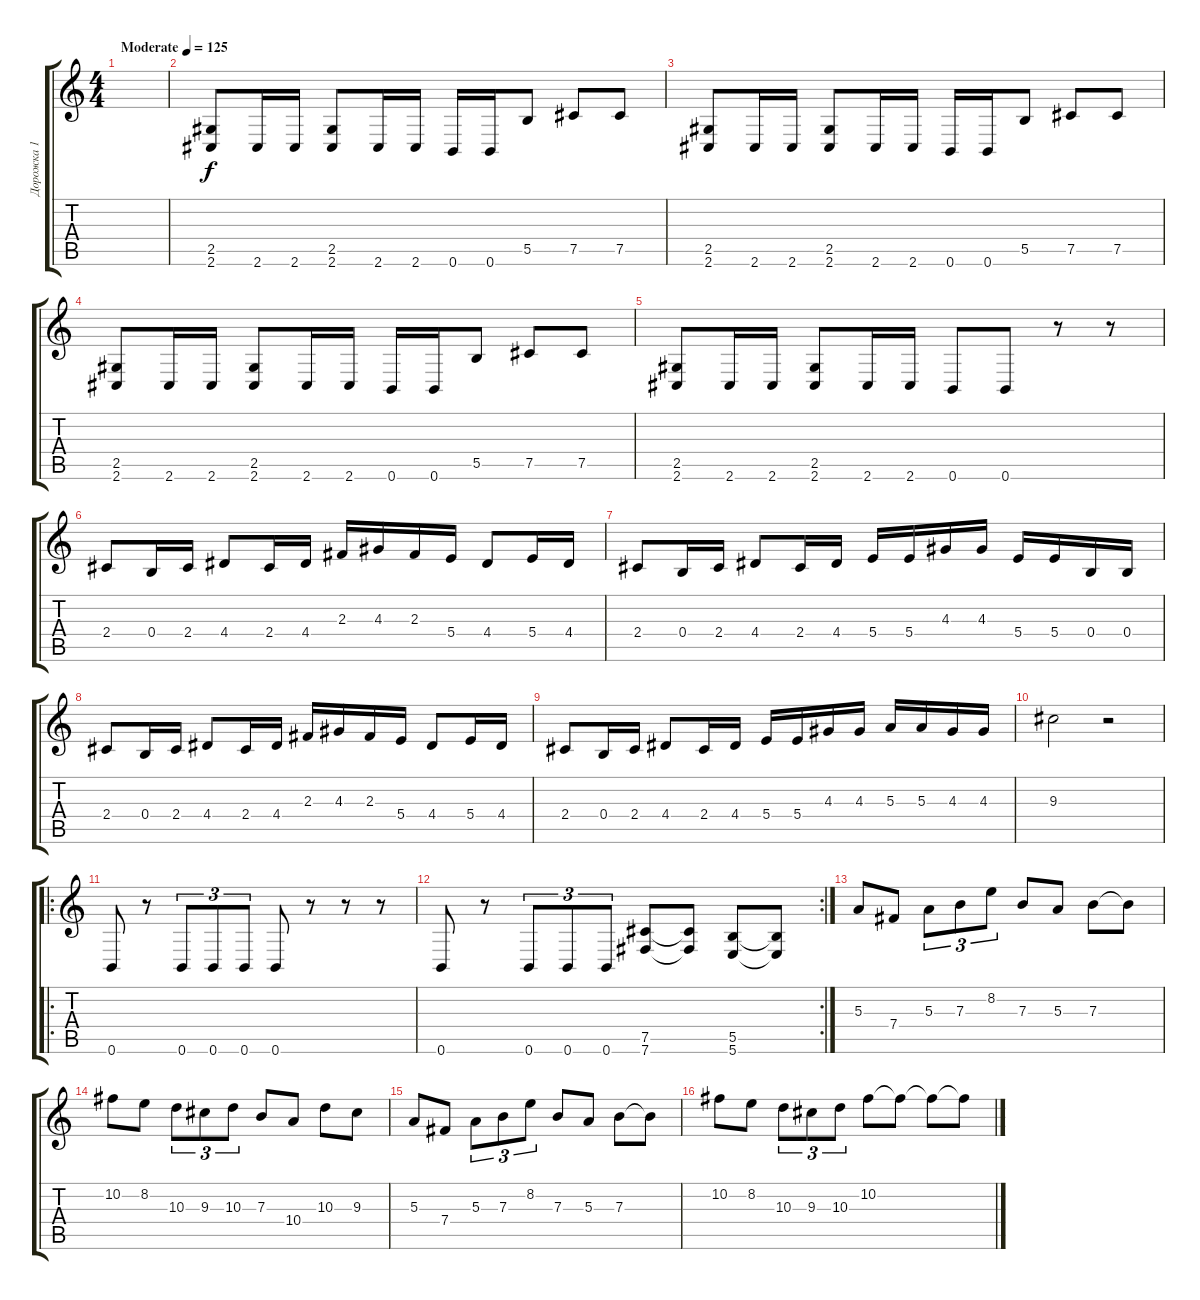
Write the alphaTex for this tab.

\track ("Дорожка 1" "Дорожка 1") {instrument distortionguitar}
\staff {score tabs}
\tuning (Db4 Ab3 E3 B2 Gb2 B1) {hide}
\ts (4 4)
\tempo (125 "Moderate")
\clef g2
\ks c
|
(2.5 2.6).8 2.6.16 2.6.16 (2.5 2.6).8 2.6.16 2.6.16 0.6.16 0.6.16 5.5.8 7.5.8 7.5.8 |
(2.5 2.6).8 2.6.16 2.6.16 (2.5 2.6).8 2.6.16 2.6.16 0.6.16 0.6.16 5.5.8 7.5.8 7.5.8 |
(2.5 2.6).8 2.6.16 2.6.16 (2.5 2.6).8 2.6.16 2.6.16 0.6.16 0.6.16 5.5.8 7.5.8 7.5.8 |
(2.5 2.6).8 2.6.16 2.6.16 (2.5 2.6).8 2.6.16 2.6.16 0.6.8 0.6.8 r.8 r.8 |
2.4.8 0.4.16 2.4.16 4.4.8 2.4.16 4.4.16 2.3.16 4.3.16 2.3.16 5.4.16 4.4.8 5.4.16 4.4.16 |
2.4.8 0.4.16 2.4.16 4.4.8 2.4.16 4.4.16 5.4.16 5.4.16 4.3.16 4.3.16 5.4.16 5.4.16 0.4.16 0.4.16 |
2.4.8 0.4.16 2.4.16 4.4.8 2.4.16 4.4.16 2.3.16 4.3.16 2.3.16 5.4.16 4.4.8 5.4.16 4.4.16 |
2.4.8 0.4.16 2.4.16 4.4.8 2.4.16 4.4.16 5.4.16 5.4.16 4.3.16 4.3.16 5.3.16 5.3.16 4.3.16 4.3.16 |
9.3.2 r.2 |
\ro
0.6.8 r.8 0.6.8{tu (3 2)} 0.6.8{tu (3 2)} 0.6.8{tu (3 2)} 0.6.8 r.8 r.8 r.8 |
\rc 2
0.6.8 r.8 0.6.8{tu (3 2)} 0.6.8{tu (3 2)} 0.6.8{tu (3 2)} (7.5 7.6).8 (7.5{t} 7.6{t}).8 (5.5 5.6).8 (5.5{t} 5.6{t}).8 |
5.3.8 7.4.8 5.3.8{tu (3 2)} 7.3.8{tu (3 2)} 8.2.8{tu (3 2)} 7.3.8 5.3.8 7.3.8 7.3{t}.8 |
10.2.8 8.2.8 10.3.8{tu (3 2)} 9.3.8{tu (3 2)} 10.3.8{tu (3 2)} 7.3.8 10.4.8 10.3.8 9.3.8 |
5.3.8 7.4.8 5.3.8{tu (3 2)} 7.3.8{tu (3 2)} 8.2.8{tu (3 2)} 7.3.8 5.3.8 7.3.8 7.3{t}.8 |
10.2.8 8.2.8 10.3.8{tu (3 2)} 9.3.8{tu (3 2)} 10.3.8{tu (3 2)} 10.2.8 10.2{t}.8 10.2{t}.8 10.2{t}.8
